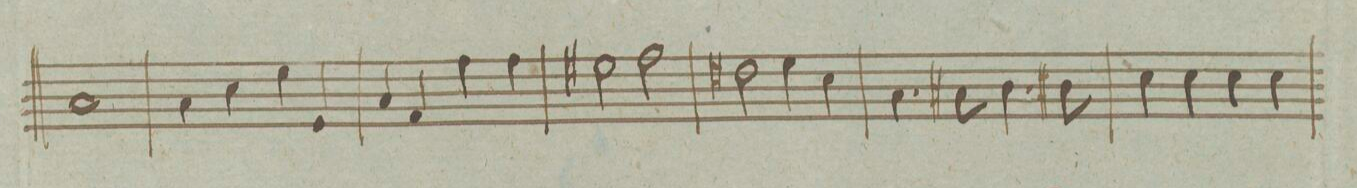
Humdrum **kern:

**kern	**dynam
*I"Fagotto Secundo.	*
*clefF4	*
*k[]	*
*met(c|)	*
*M2/2	*
1C/	.
=198	=198
4C\	.
4E\	.
4G\	.
4GG/	.
=199	=199
4C/	.
4AA/	.
4A\	.
4A\	.
=200	=200
2G#X\	.
2A\	.
=201	=201
2F#X\	.
4G\	.
4E\	.
=202	=202
4.C\	.
8C#X\	.
4.D\	.
8D#X\	.
=203	=203
4E\	.
4E\	.
4E\	.
4E\	.
=204	=204
*-	*-
